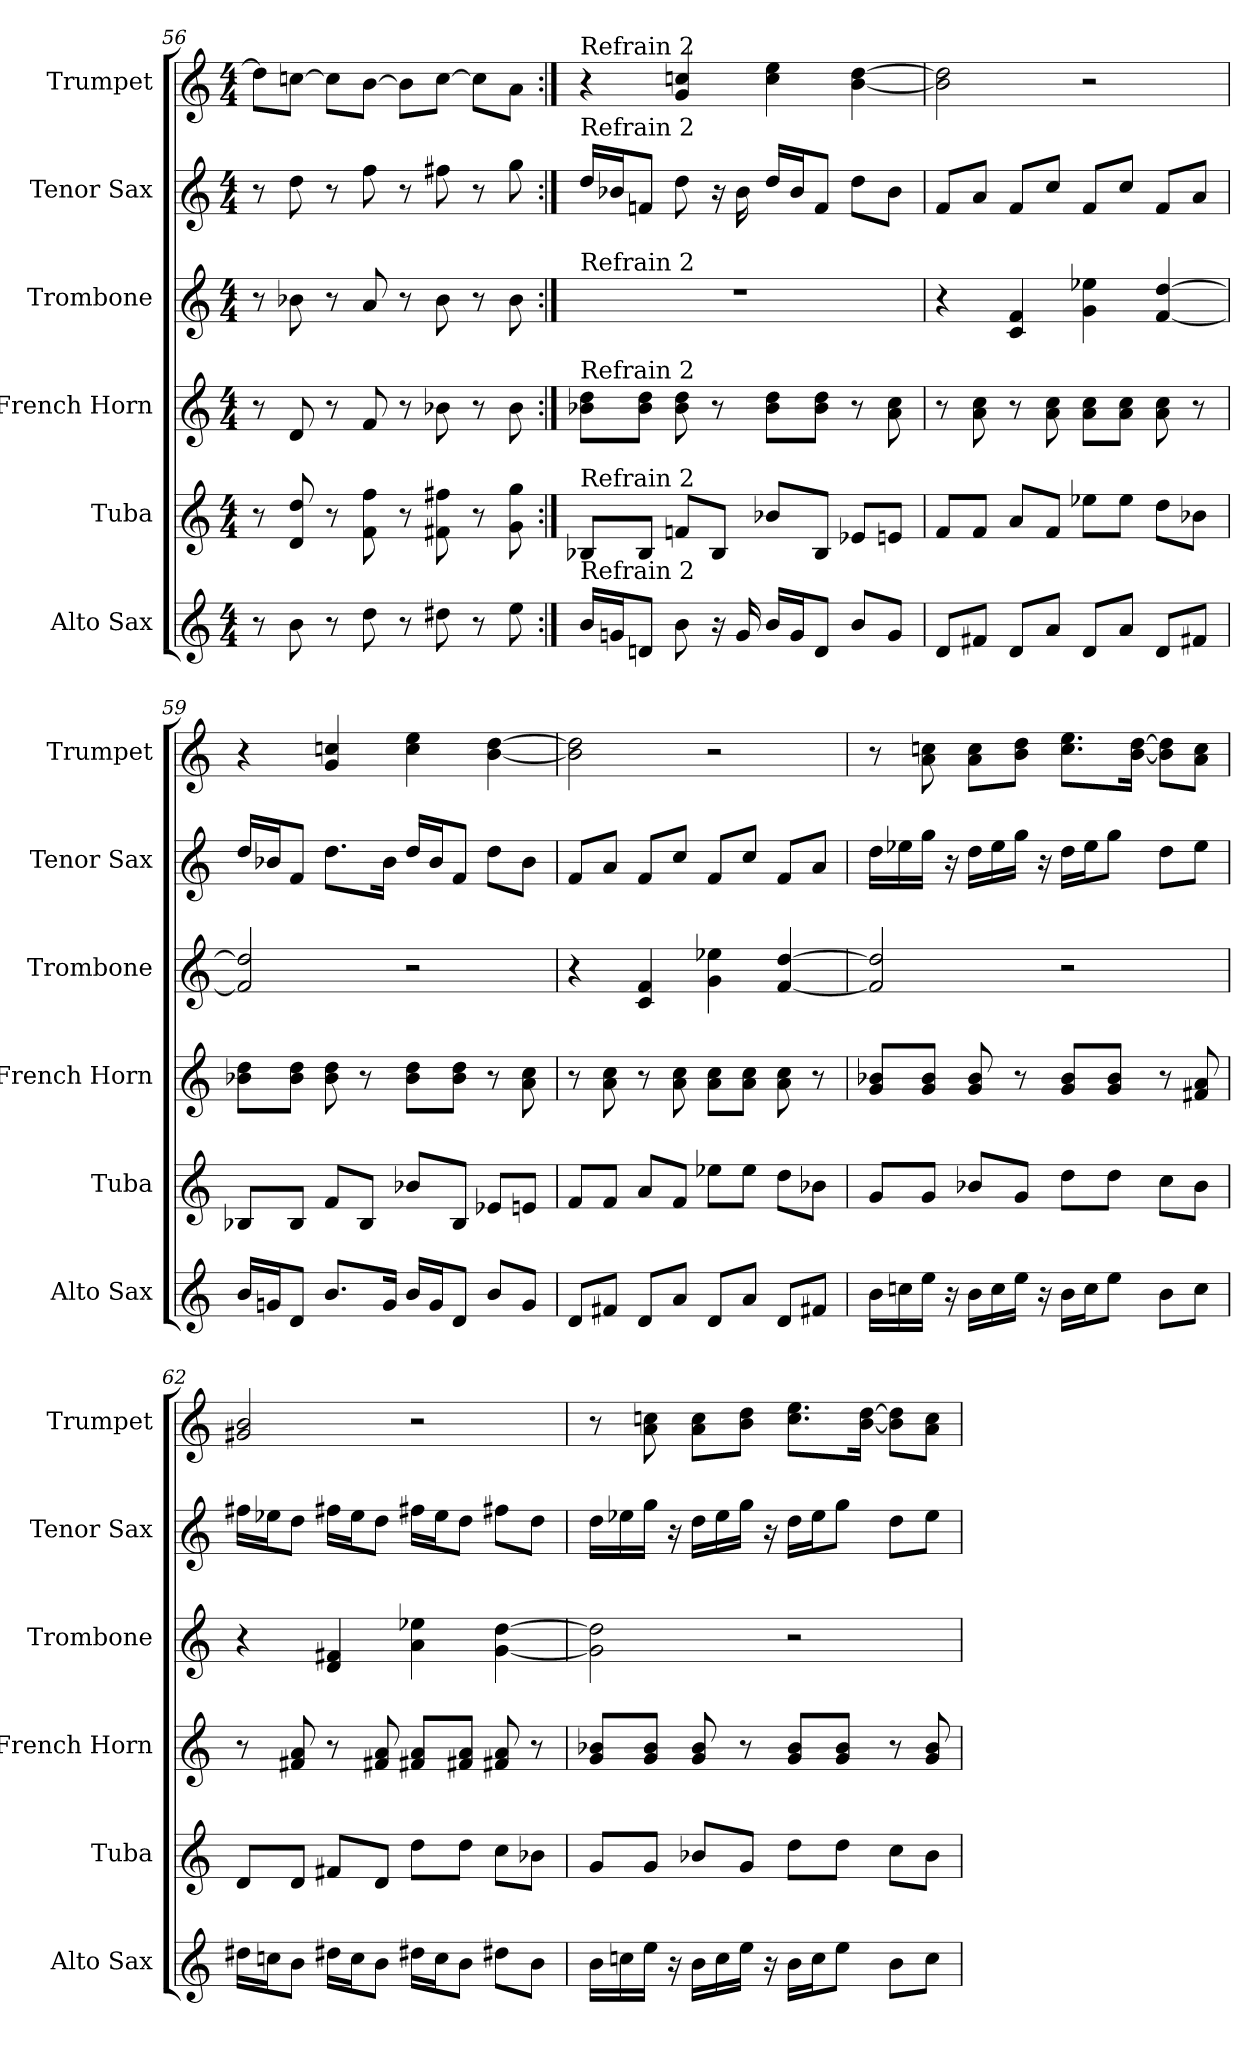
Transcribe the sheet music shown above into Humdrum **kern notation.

**kern	**kern	**kern	**kern	**kern	**kern
*part6	*part5	*part4	*part3	*part2	*part1
*staff6	*staff5	*staff4	*staff3	*staff2	*staff1
*I"Alto Sax	*I"Tuba	*I"French Horn	*I"Trombone	*I"Tenor Sax	*I"Trumpet
*I'Alto Sax	*I'Tuba	*I'French Horn	*I'Trombone	*I'Tenor Sax	*I'Trumpet
*clefG2	*clefG2	*clefG2	*clefG2	*clefG2	*clefG2
*ITrd5c9	*ITrd15c26	*ITrd8c14	*ITrd8c14	*ITrd8c14	*ITrd1c2
*M4/4	*M4/4	*M4/4	*M4/4	*M4/4	*M4/4
=56	=56	=56	=56	=56	=56
8r	8r	8r	8r	8r	8ccL]
8d	8DD 8D	8D	8B-	8d	[8b-J
8r	8r	8r	8r	8r	8b-L]
8f	8FF 8F	8F	8A	8f	[8aJ
8r	8r	8r	8r	8r	8aL]
8f#X	8FF#X 8F#X	8B-	8B-	8f#X	[8b-J
8r	8r	8r	8r	8r	8b-L]
8g	8GG 8G	8B-	8B-	8g	8gJ
=57:|!	=57:|!	=57:|!	=57:|!	=57:|!	=57:|!
!	!	!	!	!	!LO:TX:a:t=Refrain 2
!	!	!	!	!LO:TX:a:t=Refrain 2	!
!	!	!	!LO:TX:a:t=Refrain 2	!	!
!	!	!LO:TX:a:t=Refrain 2	!	!	!
!	!LO:TX:a:t=Refrain 2	!	!	!	!
!LO:TX:a:t=Refrain 2	!	!	!	!	!
16dLL	8BBB-L	8B- 8dL	1r	16dLL	4r
16B-J	.	.	.	16B-J	.
8FnJ	8BBB-J	8B- 8dJ	.	8FnJ	.
8d	8FFnL	8B- 8d	.	8d	4f 4b-
16r	8BBB-J	8r	.	16r	.
16B-	.	.	.	16B-	.
16dLL	8BB-L	8B- 8dL	.	16dLL	4b- 4dd
16B-J	.	.	.	16B-J	.
8FJ	8BBB-J	8B- 8dJ	.	8FJ	.
8dL	8EE-L	8r	.	8dL	[4a [4cc
8B-J	8EEnJ	8A 8c	.	8B-J	.
=58	=58	=58	=58	=58	=58
8FL	8FFL	8r	4r	8FL	2a] 2cc]
8AnJ	8FFJ	8A 8c	.	8AJ	.
8FL	8AAL	8r	4C 4F	8FL	.
8cJ	8FFJ	8A 8c	.	8cJ	.
8FL	8E-XL	8A 8cL	4G 4e-	8FL	2r
8cJ	8E-J	8A 8cJ	.	8cJ	.
8FL	8DL	8A 8c	[4F [4d	8FL	.
8AnJ	8BB-J	8r	.	8AJ	.
=59	=59	=59	=59	=59	=59
16dLL	8BBB-L	8B- 8dL	2F] 2d]	16dLL	4r
16B-J	.	.	.	16B-J	.
8FJ	8BBB-J	8B- 8dJ	.	8FJ	.
8.dL	8FFL	8B- 8d	.	8.dL	4f 4b-
.	8BBB-J	8r	.	.	.
16B-Jk	.	.	.	16B-Jk	.
16dLL	8BB-L	8B- 8dL	2r	16dLL	4b- 4dd
16B-J	.	.	.	16B-J	.
8FJ	8BBB-J	8B- 8dJ	.	8FJ	.
8dL	8EE-L	8r	.	8dL	[4a [4cc
8B-J	8EEnJ	8A 8c	.	8B-J	.
=60	=60	=60	=60	=60	=60
8FL	8FFL	8r	4r	8FL	2a] 2cc]
8AnJ	8FFJ	8A 8c	.	8AJ	.
8FL	8AAL	8r	4C 4F	8FL	.
8cJ	8FFJ	8A 8c	.	8cJ	.
8FL	8E-XL	8A 8cL	4G 4e-	8FL	2r
8cJ	8E-J	8A 8cJ	.	8cJ	.
8FL	8DL	8A 8c	[4F [4d	8FL	.
8AnJ	8BB-J	8r	.	8AJ	.
=61	=61	=61	=61	=61	=61
16dLL	8GGL	8G 8B-L	2F] 2d]	16dLL	8r
16e-	.	.	.	16e-	.
16gJJ	8GGJ	8G 8B-J	.	16gJJ	8g 8b-
16r	.	.	.	16r	.
16dLL	8BB-L	8G 8B-	.	16dLL	8g 8b-L
16e-	.	.	.	16e-	.
16gJJ	8GGJ	8r	.	16gJJ	8a 8ccJ
16r	.	.	.	16r	.
16dLL	8DL	8G 8B-L	2r	16dLL	8.b- 8.ddL
16e-J	.	.	.	16e-J	.
8gJ	8DJ	8G 8B-J	.	8gJ	.
.	.	.	.	.	[16a [16ccJk
8dL	8CL	8r	.	8dL	8a] 8cc]L
8e-J	8BB-J	8F#X 8A	.	8e-J	8g 8b-J
=62	=62	=62	=62	=62	=62
16f#XLL	8DDL	8r	4r	16f#XLL	2f#X 2a
16e-J	.	.	.	16e-J	.
8dJ	8DDJ	8F#X 8A	.	8dJ	.
16f#XLL	8FF#XL	8r	4D 4F#X	16f#XLL	.
16e-J	.	.	.	16e-J	.
8dJ	8DDJ	8F#X 8A	.	8dJ	.
16f#XLL	8DL	8F#X 8AL	4A 4e-	16f#XLL	2r
16e-J	.	.	.	16e-J	.
8dJ	8DJ	8F#X 8AJ	.	8dJ	.
8f#XL	8CL	8F#X 8A	[4G [4d	8f#XL	.
8dJ	8BB-J	8r	.	8dJ	.
=63	=63	=63	=63	=63	=63
16dLL	8GGL	8G 8B-L	2G] 2d]	16dLL	8r
16e-	.	.	.	16e-	.
16gJJ	8GGJ	8G 8B-J	.	16gJJ	8g 8b-
16r	.	.	.	16r	.
16dLL	8BB-L	8G 8B-	.	16dLL	8g 8b-L
16e-	.	.	.	16e-	.
16gJJ	8GGJ	8r	.	16gJJ	8a 8ccJ
16r	.	.	.	16r	.
16dLL	8DL	8G 8B-L	2r	16dLL	8.b- 8.ddL
16e-J	.	.	.	16e-J	.
8gJ	8DJ	8G 8B-J	.	8gJ	.
.	.	.	.	.	[16a [16ccJk
8dL	8CL	8r	.	8dL	8a] 8cc]L
8e-J	8BB-J	8G 8B-	.	8e-J	8g 8b-J
=	=	=	=	=	=
*-	*-	*-	*-	*-	*-
